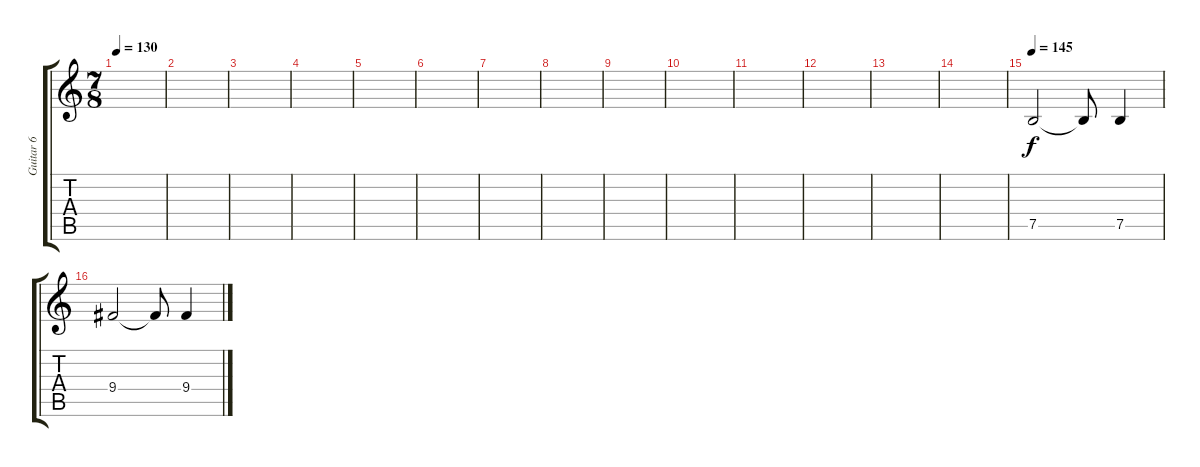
\track ("Guitar 6" "Guitar 6") {instrument distortionguitar}
\staff {score tabs}
\tuning (B3 Gb3 D3 A2 E2 B1) {hide}
\ts (7 8)
\tempo 130
\clef g2
\ks c
|
|
|
|
|
|
|
|
|
|
|
|
|
|
\tempo 145
7.5.2 7.5{t}.8 7.5.4 |
9.4.2 9.4{t}.8 9.4.4
